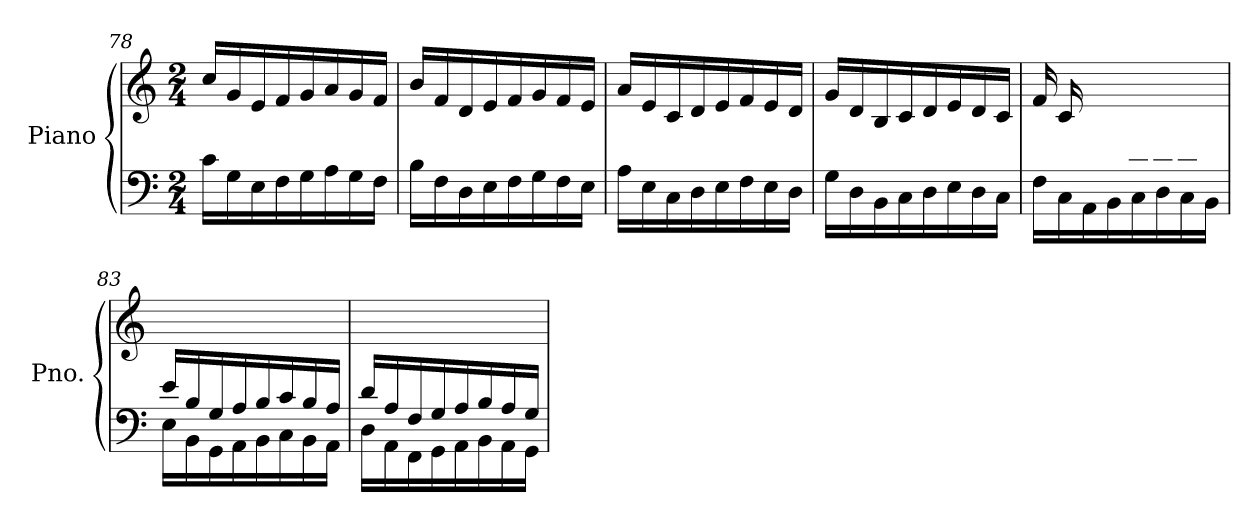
**kern	**kern
*part1	*part1
*staff2	*staff1
*I"Piano	*
*I'Pno.	*
*clefF4	*clefG2
*k[]	*k[]
*M2/4	*M2/4
=78	=78
16c\LL	16cc/LL
16G\	16g/
16E\	16e/
16F\	16f/
16G\	16g/
16A\	16a/
16G\	16g/
16F\JJ	16f/JJ
=79	=79
16B\LL	16b/LL
16F\	16f/
16D\	16d/
16E\	16e/
16F\	16f/
16G\	16g/
16F\	16f/
16E\JJ	16e/JJ
=80	=80
16A\LL	16a/LL
16E\	16e/
16C\	16c/
16D\	16d/
16E\	16e/
16F\	16f/
16E\	16e/
16D\JJ	16d/JJ
=81	=81
16G\LL	16g/LL
16D\	16d/
16BB\	16B/
16C\	16c/
16D\	16d/
16E\	16e/
16D\	16d/
16C\JJ	16c/JJ
=82	=82
*^	*
8ryy	16F\LL	16f/LL
.	16C\	16c/
16A/	16AA\	4.ryy
16B/	16BB\	.
16c/	16C\	.
16d/	16D\	.
16c/	16C\	.
16B/JJ	16BB\JJ	.
!!LO:LB:g=z
=83	=83	=83
16e/LL	16E\LL	2ryy
16B/	16BB\	.
16G/	16GG\	.
16A/	16AA\	.
16B/	16BB\	.
16c/	16C\	.
16B/	16BB\	.
16A/JJ	16AA\JJ	.
=84	=84	=84
16d/LL	16D\LL	2ryy
16A/	16AA\	.
16F/	16FF\	.
16G/	16GG\	.
16A/	16AA\	.
16B/	16BB\	.
16A/	16AA\	.
16G/JJ	16GG\JJ	.
*v	*v	*
=	=
*-	*-
